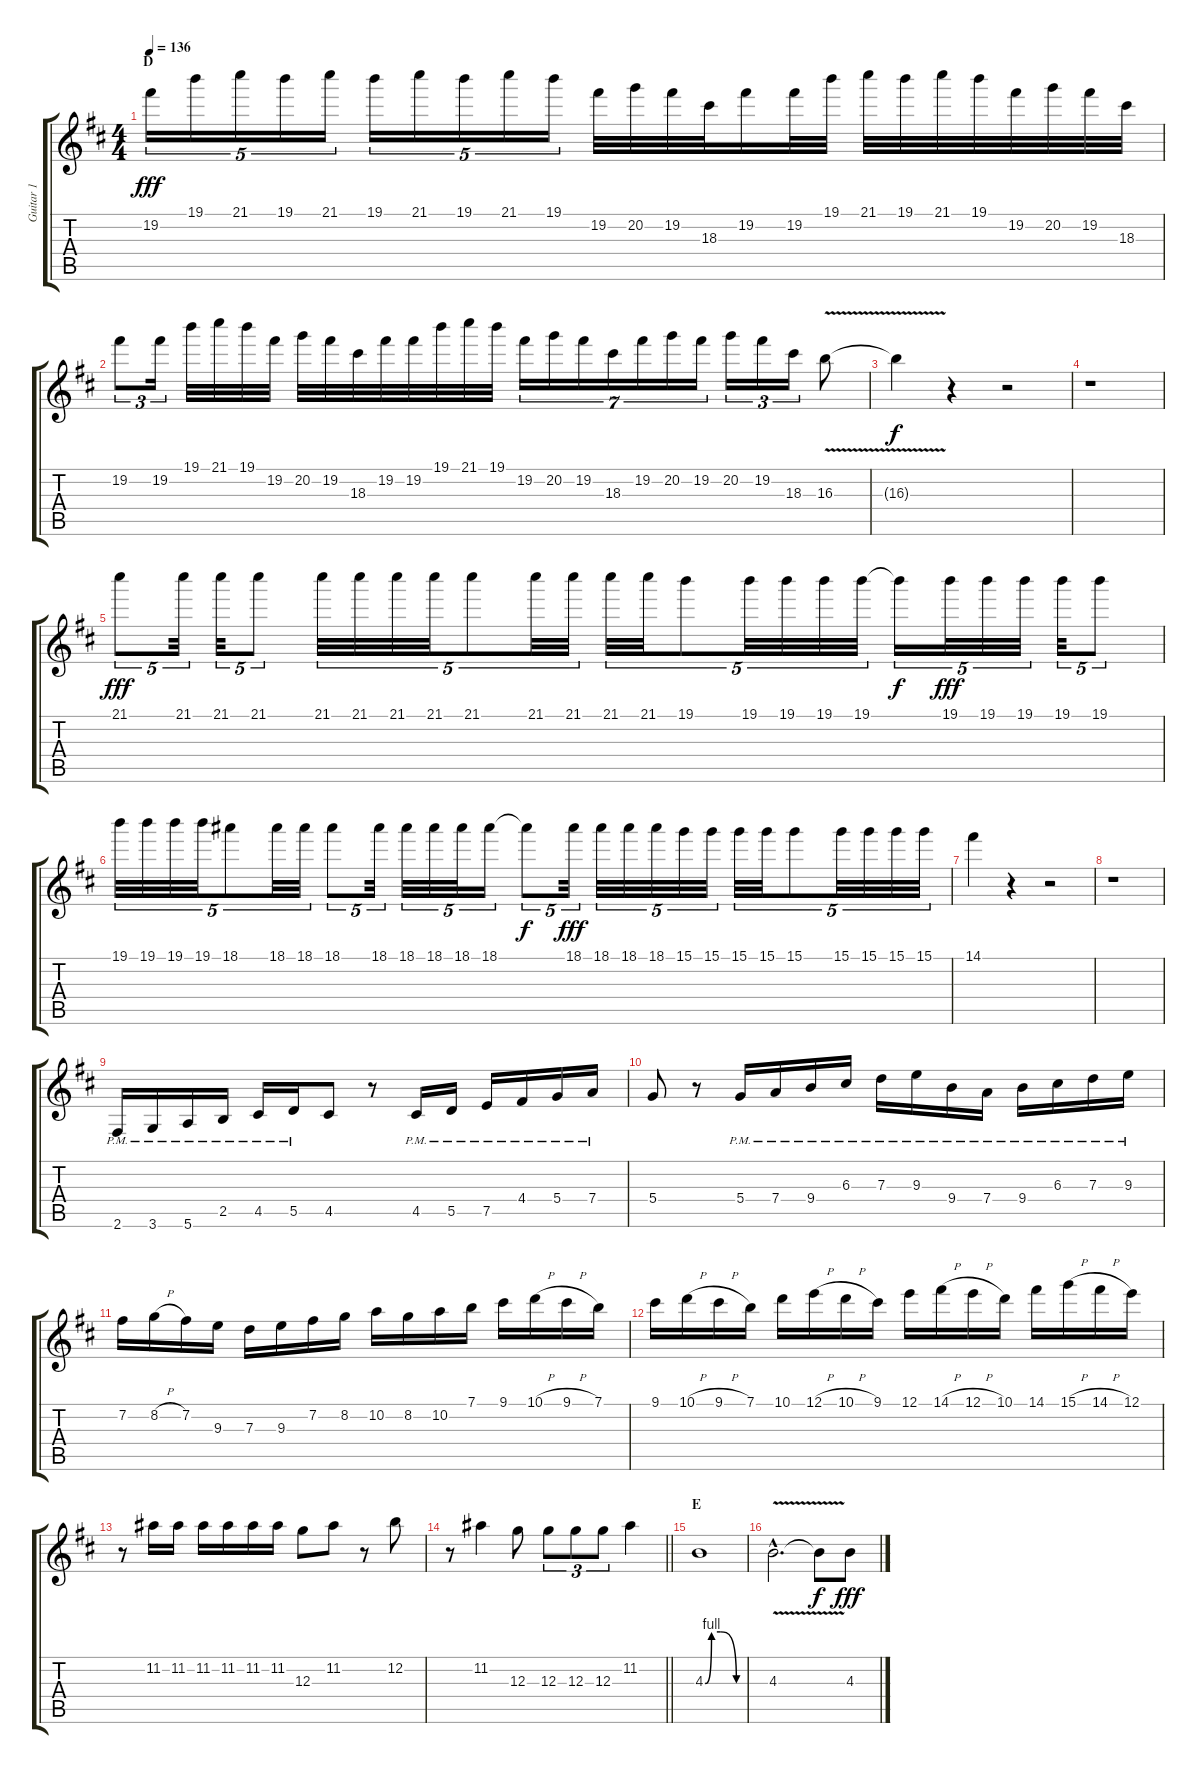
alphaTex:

\track ("Guitar 1" "Guitar 1") {instrument distortionguitar}
\staff {score tabs}
\tuning (E4 B3 G3 D3 A2 E2) {hide}
\ts (4 4)
\section ("" "D")
\tempo 136
\clef g2
\ks d
19.2.16{tu (5 4) dy fff} 19.1.16{tu (5 4)} 21.1.16{tu (5 4)} 19.1.16{tu (5 4)} 21.1.16{tu (5 4)} 19.1.16{tu (5 4)} 21.1.16{tu (5 4)} 19.1.16{tu (5 4)} 21.1.16{tu (5 4)} 19.1.16{tu (5 4)} 19.2.32 20.2.32 19.2.32 18.3.32 19.2.16 19.2.32 19.1.32 21.1.32 19.1.32 21.1.32 19.1.32 19.2.32 20.2.32 19.2.32 18.3.32 |
19.2.8{tu (3 2)} 19.2.16{tu (3 2)} 19.1.32 21.1.32 19.1.32 19.2.32 20.2.32 19.2.32 18.3.32 19.2.32 19.2.32 19.1.32 21.1.32 19.1.32 19.2.16{tu (7 4)} 20.2.16{tu (7 4)} 19.2.16{tu (7 4)} 18.3.16{tu (7 4)} 19.2.16{tu (7 4)} 20.2.16{tu (7 4)} 19.2.16{tu (7 4)} 20.2.16{tu (3 2)} 19.2.16{tu (3 2)} 18.3.16{tu (3 2)} 16.3{v}.8 |
16.3{t}.4{dy f} r.4 r.2 |
r.1 |
21.1.8{tu (5 4) dy fff} 21.1.32{tu (5 4)} 21.1.32{tu (5 4)} 21.1.8{tu (5 4)} 21.1.32{tu (5 4)} 21.1.32{tu (5 4)} 21.1.32{tu (5 4)} 21.1.32{tu (5 4)} 21.1.8{tu (5 4)} 21.1.32{tu (5 4)} 21.1.32{tu (5 4)} 21.1.32{tu (5 4)} 21.1.32{tu (5 4)} 19.1.8{tu (5 4)} 19.1.32{tu (5 4)} 19.1.32{tu (5 4)} 19.1.32{tu (5 4)} 19.1.32{tu (5 4)} 19.1{t}.16{tu (5 4) dy f} 19.1.32{tu (5 4) dy fff} 19.1.32{tu (5 4)} 19.1.32{tu (5 4)} 19.1.32{tu (5 4)} 19.1.8{tu (5 4)} |
19.1.32{tu (5 4)} 19.1.32{tu (5 4)} 19.1.32{tu (5 4)} 19.1.32{tu (5 4)} 18.1.8{tu (5 4)} 18.1.32{tu (5 4)} 18.1.32{tu (5 4)} 18.1.8{tu (5 4)} 18.1.32{tu (5 4)} 18.1.32{tu (5 4)} 18.1.32{tu (5 4)} 18.1.32{tu (5 4)} 18.1.16{tu (5 4)} 18.1{t}.8{tu (5 4) dy f} 18.1.32{tu (5 4) dy fff} 18.1.32{tu (5 4)} 18.1.32{tu (5 4)} 18.1.32{tu (5 4)} 15.1.32{tu (5 4)} 15.1.32{tu (5 4)} 15.1.32{tu (5 4)} 15.1.32{tu (5 4)} 15.1.8{tu (5 4)} 15.1.32{tu (5 4)} 15.1.32{tu (5 4)} 15.1.32{tu (5 4)} 15.1.32{tu (5 4)} |
14.1.4 r.4 r.2 |
r.1 |
2.6{pm}.16 3.6{pm}.16 5.6{pm}.16 2.5{pm}.16 4.5{pm}.16 5.5{pm}.16 4.5.8 r.8 4.5{pm}.16 5.5{pm}.16 7.5{pm}.16 4.4{pm}.16 5.4{pm}.16 7.4{pm}.16 |
5.4.8 r.8 5.4{pm}.16 7.4{pm}.16 9.4{pm}.16 6.3{pm}.16 7.3{pm}.16 9.3{pm}.16 9.4{pm}.16 7.4{pm}.16 9.4{pm}.16 6.3{pm}.16 7.3{pm}.16 9.3{pm}.16 |
7.2.16 8.2{h}.16 7.2.16 9.3.16 7.3.16 9.3.16 7.2.16 8.2.16 10.2.16 8.2.16 10.2.16 7.1.16 9.1.16 10.1{h}.16 9.1{h}.16 7.1.16 |
9.1.16 10.1{h}.16 9.1{h}.16 7.1.16 10.1.16 12.1{h}.16 10.1{h}.16 9.1.16 12.1.16 14.1{h}.16 12.1{h}.16 10.1.16 14.1.16 15.1{h}.16 14.1{h}.16 12.1.16 |
r.8 11.2.16 11.2.16 11.2.16 11.2.16 11.2.16 11.2.16 12.3.8 11.2.8 r.8 12.2.8 |
\barLineRight lightlight
r.8 11.2.4 12.3.8 12.3.8{tu (3 2)} 12.3.8{tu (3 2)} 12.3.8{tu (3 2)} 11.2.4 |
\section ("" "E")
4.3{be (custom 0 0 10 4 24 4 49 0 60 0)}.1 |
4.3{v hac}.2{d} 4.3{t}.8{dy f} 4.3.8{dy fff}
